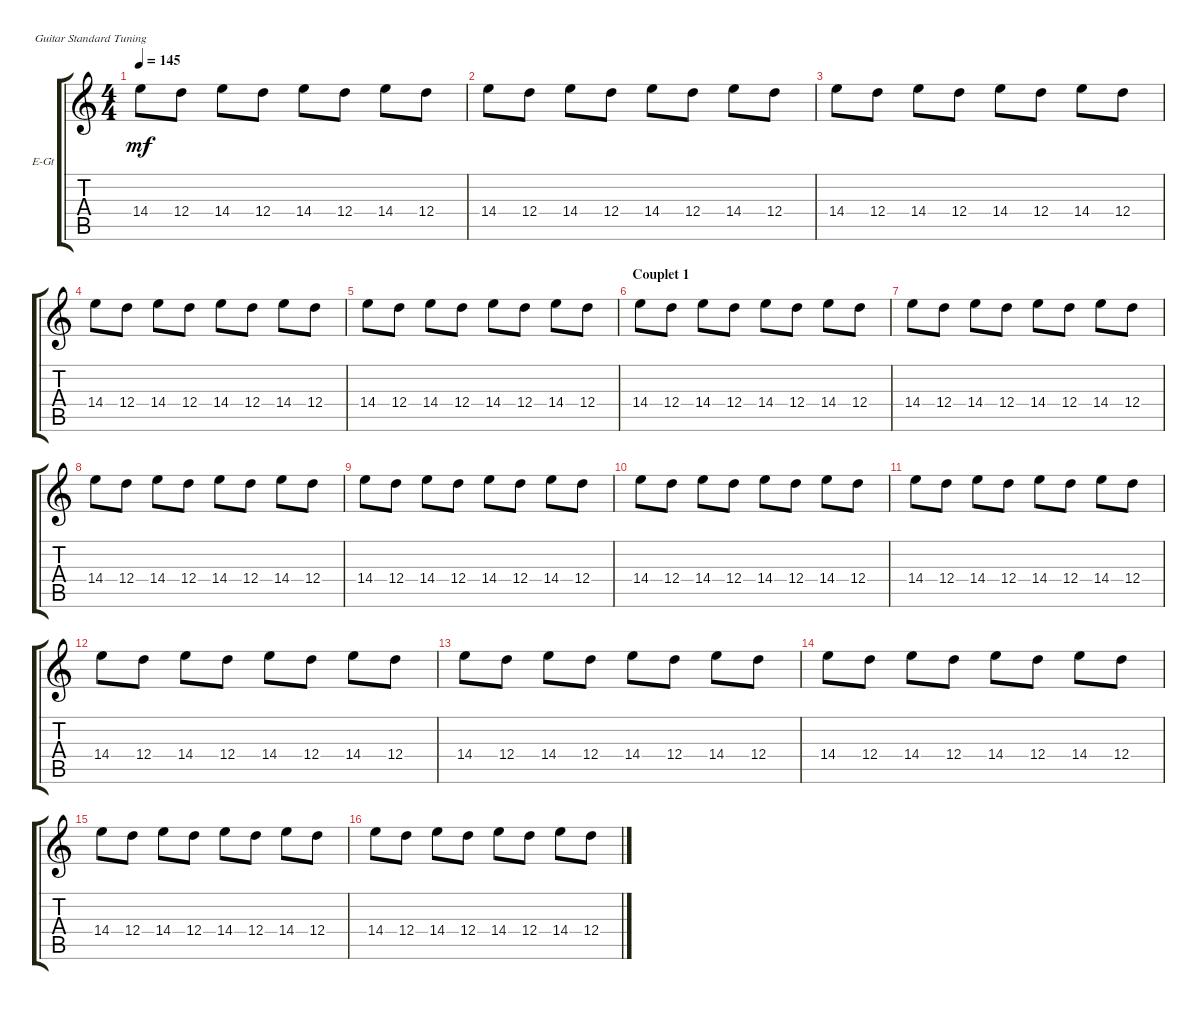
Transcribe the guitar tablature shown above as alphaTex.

\defaultSystemsLayout 4
\bracketExtendMode groupsimilarinstruments
\firstSystemTrackNameOrientation horizontal
\otherSystemsTrackNameOrientation horizontal
\track ("Electric Guitar" "E-Gt") {instrument electricguitarclean}
\staff {score tabs}
\tuning (E4 B3 G3 D3 A2 E2)
\ts (4 4)
\tempo 145
\clef g2
\ks c
14.4.8{dy mf} 12.4.8 14.4.8 12.4.8 14.4.8 12.4.8 14.4.8 12.4.8 |
14.4.8 12.4.8 14.4.8 12.4.8 14.4.8 12.4.8 14.4.8 12.4.8 |
14.4.8 12.4.8 14.4.8 12.4.8 14.4.8 12.4.8 14.4.8 12.4.8 |
14.4.8 12.4.8 14.4.8 12.4.8 14.4.8 12.4.8 14.4.8 12.4.8 |
14.4.8 12.4.8 14.4.8 12.4.8 14.4.8 12.4.8 14.4.8 12.4.8 |
\section ("" "Couplet 1")
14.4.8 12.4.8 14.4.8 12.4.8 14.4.8 12.4.8 14.4.8 12.4.8 |
14.4.8 12.4.8 14.4.8 12.4.8 14.4.8 12.4.8 14.4.8 12.4.8 |
14.4.8 12.4.8 14.4.8 12.4.8 14.4.8 12.4.8 14.4.8 12.4.8 |
14.4.8 12.4.8 14.4.8 12.4.8 14.4.8 12.4.8 14.4.8 12.4.8 |
14.4.8 12.4.8 14.4.8 12.4.8 14.4.8 12.4.8 14.4.8 12.4.8 |
14.4.8 12.4.8 14.4.8 12.4.8 14.4.8 12.4.8 14.4.8 12.4.8 |
14.4.8 12.4.8 14.4.8 12.4.8 14.4.8 12.4.8 14.4.8 12.4.8 |
14.4.8 12.4.8 14.4.8 12.4.8 14.4.8 12.4.8 14.4.8 12.4.8 |
14.4.8 12.4.8 14.4.8 12.4.8 14.4.8 12.4.8 14.4.8 12.4.8 |
14.4.8 12.4.8 14.4.8 12.4.8 14.4.8 12.4.8 14.4.8 12.4.8 |
14.4.8 12.4.8 14.4.8 12.4.8 14.4.8 12.4.8 14.4.8 12.4.8
